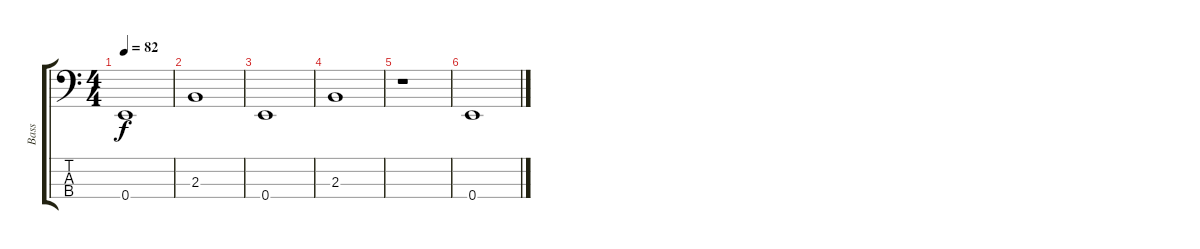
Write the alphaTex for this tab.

\track ("Bass" "Bass") {instrument acousticbass}
\staff {score tabs}
\tuning (G2 D2 A1 E1) {hide}
\ts (4 4)
\tempo 82
\clef f4
\ks c
0.4.1{dy f} |
2.3.1 |
0.4.1 |
2.3.1 |
r.1 |
0.4.1
